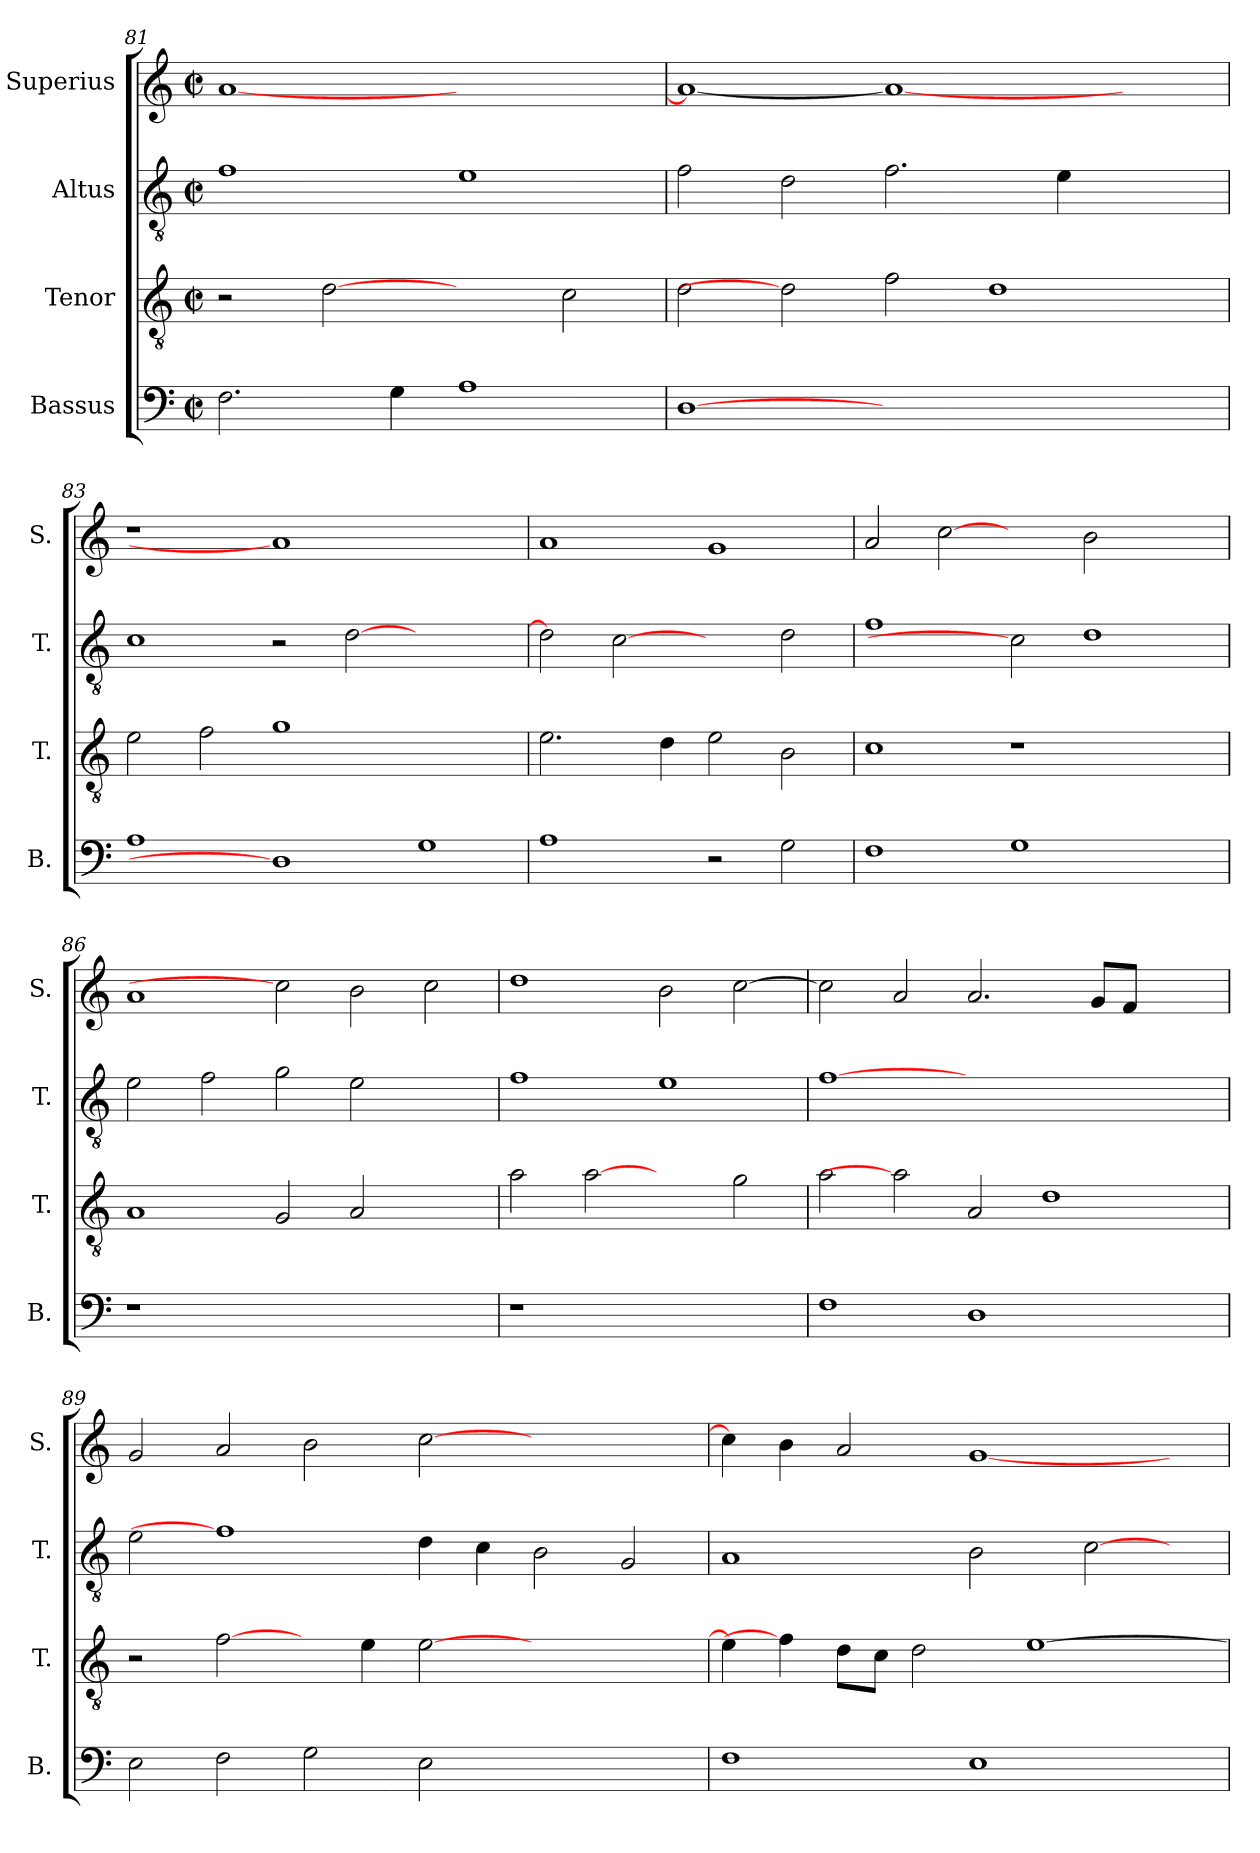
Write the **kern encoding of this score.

**kern	**kern	**kern	**kern
*part4	*part3	*part2	*part1
*staff4	*staff3	*staff2	*staff1
*I"Bassus	*I"Tenor	*I"Altus	*I"Superius
*I'B.	*I'T.	*I'T.	*I'S.
!!LO:LB:g=z
*clefF4	*clefGv2	*clefGv2	*clefG2
*	*ITrd7c12	*ITrd7c12	*
*k[]	*k[]	*k[]	*k[]
*C:	*C:	*C:	*C:
*M2/2	*M2/2	*M2/2	*M2/2
*met(c|)	*met(c|)	*met(c|)	*met(c|)
=81	=81	=81	=81
2.Fi\	2r	1Fi	[<1ai
.	[2Di	.	.
4Gi\	.	.	.
1Ai	2ryy	1Ei	1ryy
.	2Ci\	.	.
=82	=82	=82	=82
[1Di	2Di\	2Fi\	1ai_<
.	2Di]	2Di\	.
1.ryy	2Fi\	2.Fi\	1ai_
.	1Di	.	.
.	.	4Ei\	.
.	.	2ryy	2ryy
=83	=83	=83	=83
!	!	!	!LO:N:vis=1
1Ai	2Ei\	1Ci	1r
.	2Fi\	.	.
1Di]	1Gi	2r	1ai]
.	.	[>2Di\	.
1Gi	1ryy	1ryy	1ryy
=84	=84	=84	=84
1Ai	2.Ei\	2Di\]	1ai
.	.	[2Ci	.
.	4Di\	.	.
2r	2Ei\	2ryy	1gi
2Gi\	2BBi\	2Di\	.
=85	=85	=85	=85
1Fi	1Ci	1Fi	2ai/
.	.	.	[2cci
1Gi	1r	2Ci]	2ryy
.	.	1Di	2bi\
2ryy	2ryy	.	2ryy
!!LO:LB:g=z
=86	=86	=86	=86
!LO:N:vis=1	!	!	!
1r	1AAi	2Ei\	1ai
.	.	2Fi\	.
1.ryy	2GGi/	2Gi\	2cci]
.	2AAi/	2Ei\	2bi\
.	2ryy	2ryy	2cci\
=87	=87	=87	=87
!LO:N:vis=1	!	!	!
1r	2Ai\	1Fi	1ddi
.	[2Ai	.	.
1ryy	2ryy	1Ei	2bi\
.	2Gi\	.	[>2cci\
=88	=88	=88	=88
1Fi	2Ai\	[1Fi	2cci\]
.	2Ai]	.	2ai/
1Di	2AAi/	1.ryy	2.ai/
.	1Di	.	.
.	.	.	8gi/L
.	.	.	8fi/J
2ryy	.	.	2ryy
=89	=89	=89	=89
2Ei\	2r	2Ei\	2gi/
2Fi\	[2Fi\	1Fi]	2ai/
2Gi\	4ryy	.	2bi\
.	4Ei\	.	.
2Ei\	[>2Ei\	4Di\	[>2cci\
.	.	4Ci\	.
1ryy	1ryy	2BBi\	1ryy
.	.	2GGi/	.
=90	=90	=90	=90
1Fi	4Ei\]	1AAi	4cci\]
.	4Fi\]	.	4bi\
.	8Di\L	.	2ai/
.	8Ci\J	.	.
.	2Di\	.	.
1Ei	.	2BBi\	[<1gi
.	[>1Ei	.	.
.	.	[>2Ci\	.
4ryy	.	4ryy	4ryy
=	=	=	=
*-	*-	*-	*-
